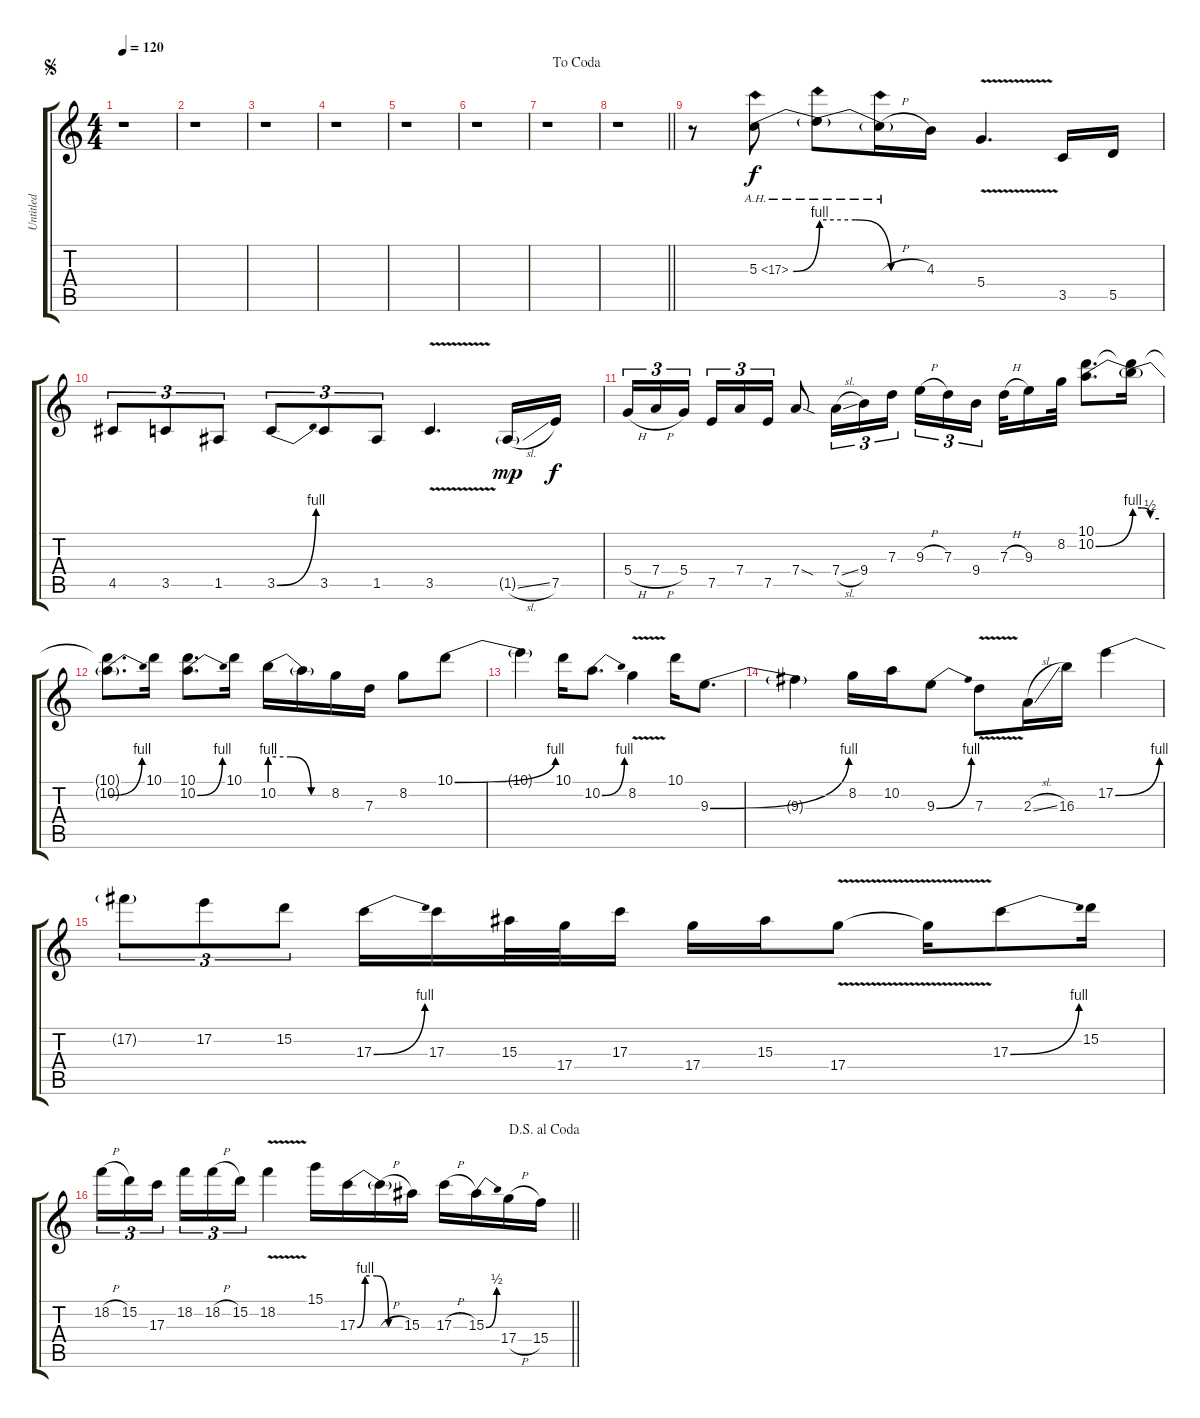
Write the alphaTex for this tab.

\track ("Untitled" "Untitled") {instrument overdrivenguitar}
\staff {score tabs}
\tuning (E4 B3 G3 D3 A2 E2) {hide}
\ts (4 4)
\jump segno
\tempo 120
\clef g2
\ks c
r.1{dy f} |
r.1 |
r.1 |
r.1 |
r.1 |
r.1 |
\jump dacoda
r.1 |
\barLineRight lightlight
r.1 |
r.8 5.3{be (bend 0 0 60 4) ah 12}.8 5.3{be (custom 0 4 20 4 40 0 60 0) ah 12 t}.8 5.3{ah 12 h t}.16 4.3.16 5.4{v}.4{d} 3.5.16 5.5.16 |
4.5.8{tu (3 2)} 3.5.8{tu (3 2)} 1.5.8{tu (3 2)} 3.5{be (bend 0 0 60 4)}.8{tu (3 2)} 3.5.8{tu (3 2)} 1.5.8{tu (3 2)} 3.5{v}.4{d} 1.5{sl g}.16{dy mp} 7.5.16{dy f} |
5.4{h}.16{tu (3 2)} 7.4{h}.16{tu (3 2)} 5.4.16{tu (3 2) beam splitsecondary} 7.5.16{tu (3 2)} 7.4.16{tu (3 2)} 7.5.16{tu (3 2)} 7.4{sod}.8 7.4{sl}.16{tu (3 2)} 9.4.16{tu (3 2)} 7.3.16{tu (3 2)} 9.3{h}.16{tu (3 2)} 7.3.16{tu (3 2)} 9.4.16{tu (3 2) beam splitsecondary} 7.3{h}.32 9.3.16 8.2.32 (10.1 10.2{be (bend 0 0 60 4)}).8{d} (10.1{t} 10.2{be (custom 0 4 20 4 40 2 60 2) t}).16 |
(10.1{t} 10.2{be (bend 0 0 60 4) t}).8{d} 10.1.16 (10.1 10.2{be (bend 0 0 60 4)}).8{d} 10.1.16 10.2{be (custom 0 4 20 4 40 0 60 0)}.16 10.2{t}.16 8.2.16 7.3.16 8.2.8 10.1{be (bend 0 0 60 4)}.8 |
10.1{t}.4 10.1.16 10.2{be (bend 0 0 60 4)}.8{d} 8.2{v}.4 10.1.16 9.3{be (bend 0 0 60 4)}.8{d} |
9.3{t}.4 8.2.16 10.2.16 9.3{be (bend 0 0 60 4)}.8 7.3{v}.8 2.3{sl}.16 16.3.16 17.2{be (bend 0 0 60 4)}.4 |
17.2{t}.8{tu (3 2)} 17.2.8{tu (3 2)} 15.2.8{tu (3 2)} 17.3{be (bend 0 0 60 4)}.16 17.3.16 15.3.32 17.4.32 17.3.16 17.4.16 15.3.16 17.4{v}.8 17.4{t}.16 17.3{be (bend 0 0 60 4)}.8 15.2.16 |
\jump dalsegnoalcoda
\barLineRight lightlight
18.2{h}.16{tu (3 2)} 15.2.16{tu (3 2)} 17.3.16{tu (3 2) beam splitsecondary} 18.2.16{tu (3 2)} 18.2{h}.16{tu (3 2)} 15.2.16{tu (3 2)} 18.2{v}.4 15.1.16 17.3{be (custom 0 0 10 4 25 4 40 0 60 0)}.16 17.3{h t}.16 15.3.16 17.3{h}.16 15.3{be (bend 0 0 60 2)}.16 17.4{h}.16 15.4.16
